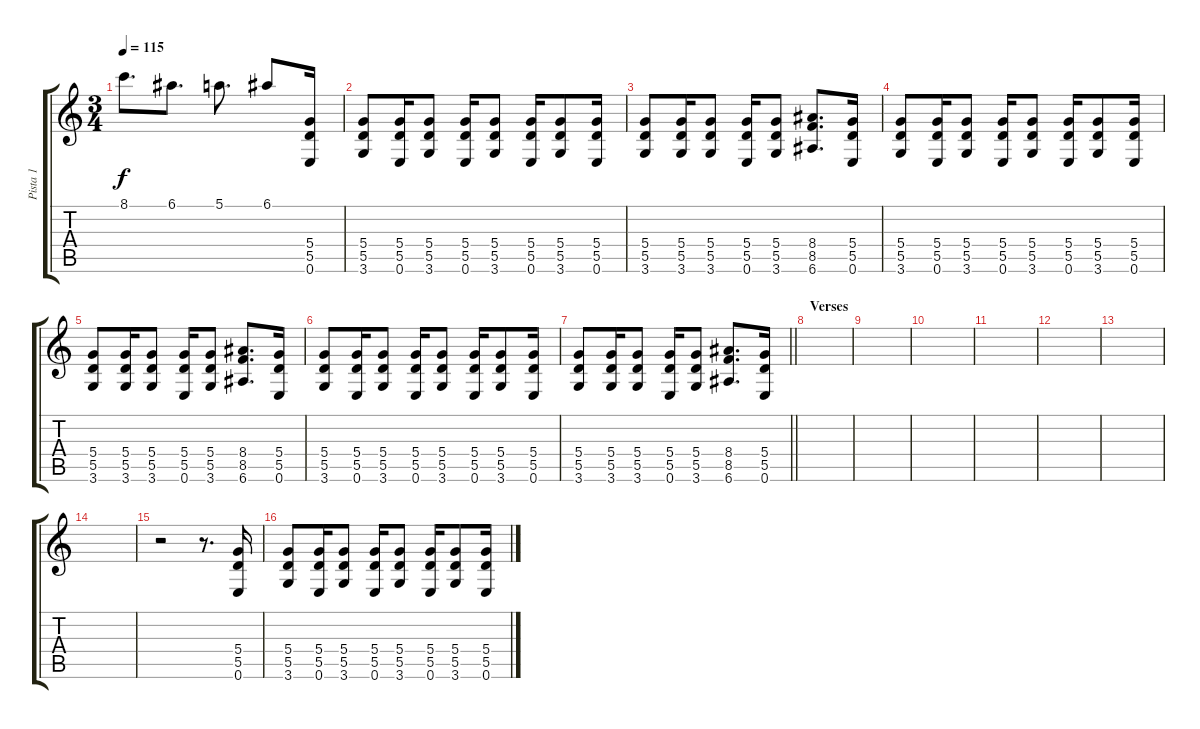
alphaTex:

\track ("Pista 1" "Pista 1") {instrument distortionguitar}
\staff {score tabs}
\tuning (E4 B3 G3 D3 A2 E2) {hide}
\ts (3 4)
\tempo 115
\clef g2
\ks c
8.1.8{d dy f} 6.1.8{d} 5.1.8{d} 6.1.8 (5.4 5.5 0.6).16 |
(5.4 5.5 3.6).8 (5.4 5.5 0.6).16 (5.4 5.5 3.6).8 (5.4 5.5 0.6).16 (5.4 5.5 3.6).8 (5.4 5.5 0.6).16 (5.4 5.5 3.6).8 (5.4 5.5 0.6).16 |
(5.4 5.5 3.6).8 (5.4 5.5 3.6).16 (5.4 5.5 3.6).8 (5.4 5.5 0.6).16 (5.4 5.5 3.6).8 (8.4 8.5 6.6).8{d} (5.4 5.5 0.6).16 |
(5.4 5.5 3.6).8 (5.4 5.5 0.6).16 (5.4 5.5 3.6).8 (5.4 5.5 0.6).16 (5.4 5.5 3.6).8 (5.4 5.5 0.6).16 (5.4 5.5 3.6).8 (5.4 5.5 0.6).16 |
(5.4 5.5 3.6).8 (5.4 5.5 3.6).16 (5.4 5.5 3.6).8 (5.4 5.5 0.6).16 (5.4 5.5 3.6).8 (8.4 8.5 6.6).8{d} (5.4 5.5 0.6).16 |
(5.4 5.5 3.6).8 (5.4 5.5 0.6).16 (5.4 5.5 3.6).8 (5.4 5.5 0.6).16 (5.4 5.5 3.6).8 (5.4 5.5 0.6).16 (5.4 5.5 3.6).8 (5.4 5.5 0.6).16 |
\barLineRight lightlight
(5.4 5.5 3.6).8 (5.4 5.5 3.6).16 (5.4 5.5 3.6).8 (5.4 5.5 0.6).16 (5.4 5.5 3.6).8 (8.4 8.5 6.6).8{d} (5.4 5.5 0.6).16 |
\section ("" "Verses")
|
|
|
|
|
|
|
r.2 r.8{d} (5.4 5.5 0.6).16 |
(5.4 5.5 3.6).8 (5.4 5.5 0.6).16 (5.4 5.5 3.6).8 (5.4 5.5 0.6).16 (5.4 5.5 3.6).8 (5.4 5.5 0.6).16 (5.4 5.5 3.6).8 (5.4 5.5 0.6).16
